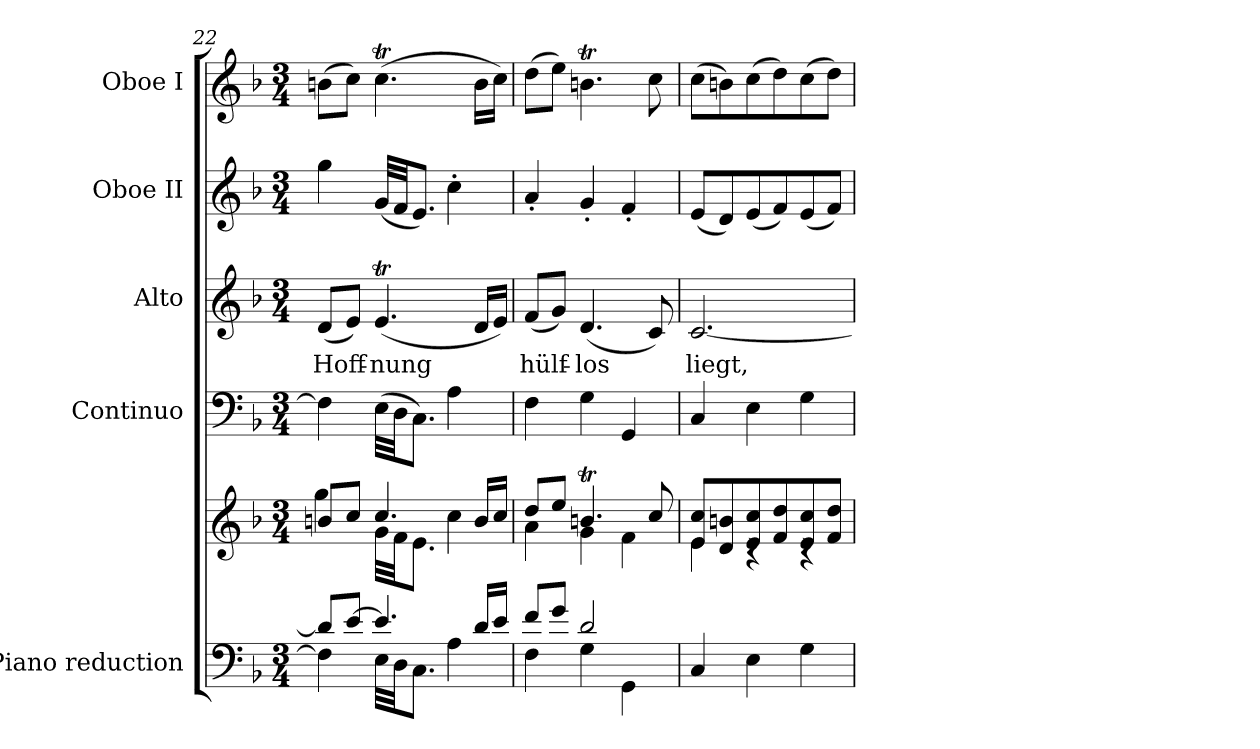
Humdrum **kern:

**kern	**kern	**kern	**kern	**text	**kern	**kern
*part5	*part5	*part4	*part3	*part3	*part2	*part1
*staff6	*staff5	*staff4	*staff3	*staff3	*staff2	*staff1
*I"Piano reduction	*	*I"Continuo	*I"Alto	*	*I"Oboe II	*I"Oboe I
*I'Pno	*	*	*	*	*I'Ob	*I'Ob
*clefF4	*clefG2	*clefF4	*clefG2	*	*clefG2	*clefG2
*k[b-]	*k[b-]	*k[b-]	*k[b-]	*	*k[b-]	*k[b-]
*M3/4	*M3/4	*M3/4	*M3/4	*	*M3/4	*M3/4
=22	=22	=22	=22	=22	=22	=22
*^	*^	*	*	*	*	*
!	!	!	!	!	!	!LO:LY:b	!	!
8d/L]	4F\]	8bn/L	4gg\	4F\]	(<8d/L	Hoff-	4gg\	(>8bn\L
[8e/J	.	8cc/J	.	.	8e/J)	.	.	8cc\J)
!	!	!	!	!	!	!LO:LY:b	!	!
4.e/]	32E\LLL	4.cc/	32g\LLL	(>32E\LLL	(<4.et/	-nung	(<32g/LLL	(>4.ccT\
.	32D\JJ	.	32f\JJ	32D\JJ	.	.	32f/JJ	.
.	8.C\J	.	8.e\J	8.C\J)	.	.	8.e/J)	.
.	4A\	.	4cc\	4A\	.	.	4cc'\	.
16d/LL	.	16b/LL	.	.	16d/LL	.	.	16b\LL
16e/JJ	.	16cc/JJ	.	.	16e/JJ)	.	.	16cc\JJ)
=23	=23	=23	=23	=23	=23	=23	=23	=23
!	!	!	!	!	!	!LO:LY:b	!	!
8f/L	4F\	8dd/L	4a\	4F\	(<8f/L	hülf-	4a'/	(>8dd\L
8g/J	.	8ee/J	.	.	8g/J)	.	.	8ee\J)
!	!	!	!	!	!	!LO:LY:b	!	!
2d/	4G\	4.bnt/	4g\	4G\	(<4.d/	-los	4g'/	4.bnt\
.	4GG\	.	4f\	4GG/	.	.	4f'/	.
.	.	8cc/	.	.	8c/)	.	.	8cc\
*v	*v	*	*	*	*	*	*	*
=24	=24	=24	=24	=24	=24	=24	=24
!	!	!	!	!	!LO:LY:b	!	!
4C/	8e/ 8cc/L	4e\	4C/	[2.c/	liegt,	(<8e/L	(>8cc\L
.	8d/ 8bn/	.	.	.	.	8d/)	8bn\)
4E\	8e/ 8cc/	4rc	4E\	.	.	(<8e/	(>8cc\
.	8f/ 8dd/	.	.	.	.	8f/)	8dd\)
4G\	8e/ 8cc/	4rc	4G\	.	.	(<8e/	(>8cc\
.	8f/ 8dd/J	.	.	.	.	8f/J)	8dd\J)
*	*v	*v	*	*	*	*	*
=	=	=	=	=	=	=
*-	*-	*-	*-	*-	*-	*-
